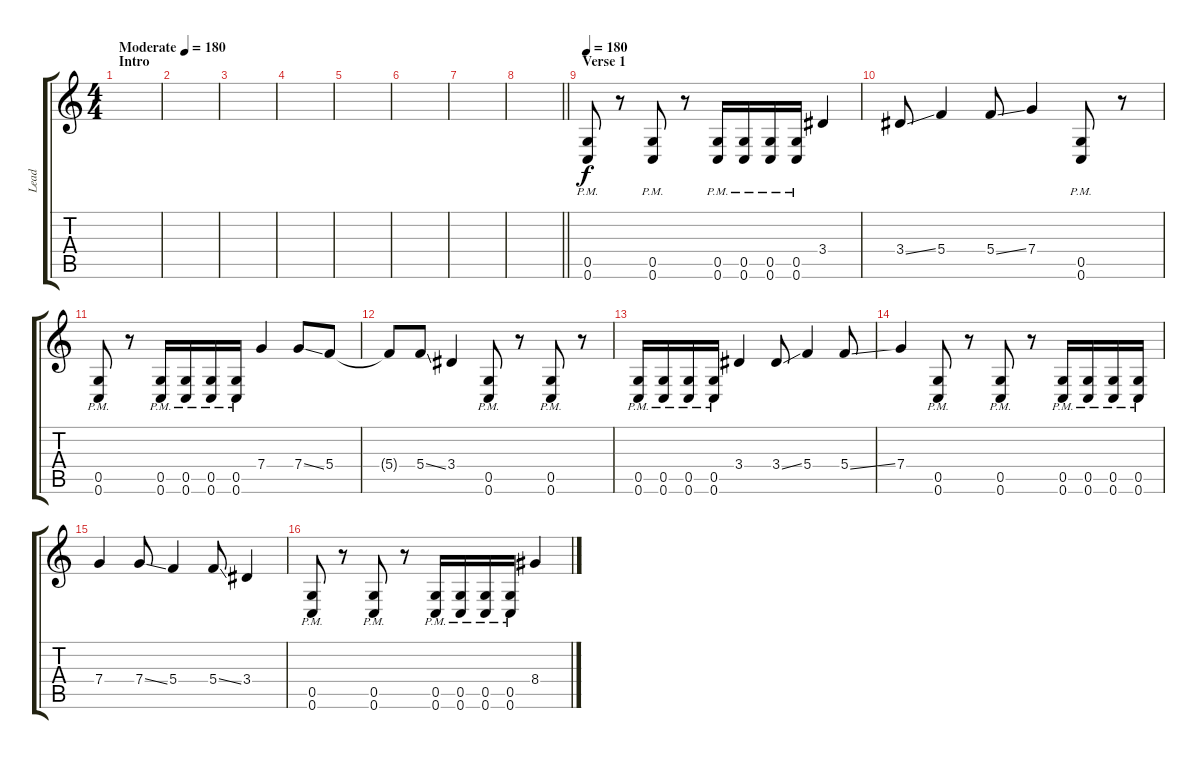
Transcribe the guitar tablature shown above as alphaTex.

\track ("Lead" "Lead") {instrument distortionguitar}
\staff {score tabs}
\tuning (D4 A3 F3 C3 G2 C2) {hide}
\ts (4 4)
\section ("" "Intro")
\tempo (180 "Moderate")
\tempo 100
\tempo (180 "Moderate")
\clef g2
\ks c
|
|
|
|
|
|
|
\barLineRight lightlight
|
\section ("" "Verse 1")
\tempo 180
(0.5{pm} 0.6{pm}).8{volume 16} r.8 (0.5{pm} 0.6{pm}).8 r.8 (0.5{pm} 0.6{pm}).16 (0.5{pm} 0.6{pm}).16 (0.5{pm} 0.6{pm}).16 (0.5{pm} 0.6{pm}).16 3.4.4 |
3.4{ss}.8 5.4.4 5.4{ss}.8 7.4.4 (0.5{pm} 0.6{pm}).8 r.8 |
(0.5{pm} 0.6{pm}).8 r.8 (0.5{pm} 0.6{pm}).16 (0.5{pm} 0.6{pm}).16 (0.5{pm} 0.6{pm}).16 (0.5{pm} 0.6{pm}).16 7.4.4 7.4{ss}.8 5.4.8 |
5.4{t}.8 5.4{ss}.8 3.4.4 (0.5{pm} 0.6{pm}).8 r.8 (0.5{pm} 0.6{pm}).8 r.8 |
(0.5{pm} 0.6{pm}).16 (0.5{pm} 0.6{pm}).16 (0.5{pm} 0.6{pm}).16 (0.5{pm} 0.6{pm}).16 3.4.4 3.4{ss}.8 5.4.4 5.4{ss}.8 |
7.4.4 (0.5{pm} 0.6{pm}).8 r.8 (0.5{pm} 0.6{pm}).8 r.8 (0.5{pm} 0.6{pm}).16 (0.5{pm} 0.6{pm}).16 (0.5{pm} 0.6{pm}).16 (0.5{pm} 0.6{pm}).16 |
7.4.4 7.4{ss}.8 5.4.4 5.4{ss}.8 3.4.4 |
(0.5{pm} 0.6{pm}).8 r.8 (0.5{pm} 0.6{pm}).8 r.8 (0.5{pm} 0.6{pm}).16 (0.5{pm} 0.6{pm}).16 (0.5{pm} 0.6{pm}).16 (0.5{pm} 0.6{pm}).16 8.4.4
